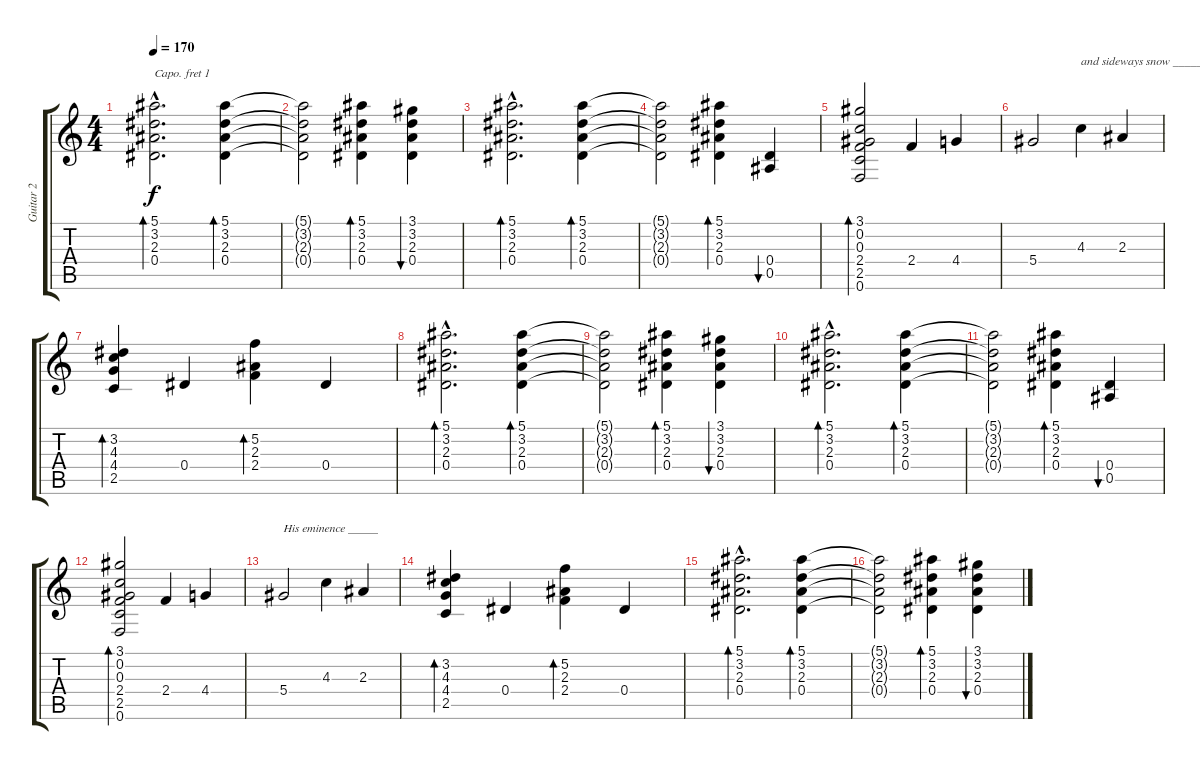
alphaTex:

\track ("Guitar 2" "Guitar 2") {instrument acousticguitarsteel}
\staff {score tabs}
\capo 1
\tuning (E4 B3 G3 D3 A2 E2) {hide}
\ts (4 4)
\tempo 170
\clef g2
\ks c
(5.1{hac} 3.2{hac} 2.3{hac} 0.4{hac}).2{d bd 240 dy f} (5.1 3.2 2.3 0.4).4{bd 240} |
(5.1{t} 3.2{t} 2.3{t} 0.4{t}).2 (5.1 3.2 2.3 0.4).4{bd 240} (3.1 3.2 2.3 0.4).4{bu 240} |
(5.1{hac} 3.2{hac} 2.3{hac} 0.4{hac}).2{d bd 240} (5.1 3.2 2.3 0.4).4{bd 240} |
(5.1{t} 3.2{t} 2.3{t} 0.4{t}).2 (5.1 3.2 2.3 0.4).4{bd 240} (0.4 0.5).4{bu 240} |
(3.1 0.2 0.3 2.4 2.5 0.6).2{bd 240} 2.4.4 4.4.4 |
5.4.2 4.3.4{txt "and sideways snow _____"} 2.3.4 |
(3.2 4.3 4.4 2.5).4{bd 240} 0.4.4 (5.2 2.3 2.4).4{bd 240} 0.4.4 |
(5.1{hac} 3.2{hac} 2.3{hac} 0.4{hac}).2{d bd 240} (5.1 3.2 2.3 0.4).4{bd 240} |
(5.1{t} 3.2{t} 2.3{t} 0.4{t}).2 (5.1 3.2 2.3 0.4).4{bd 240} (3.1 3.2 2.3 0.4).4{bu 240} |
(5.1{hac} 3.2{hac} 2.3{hac} 0.4{hac}).2{d bd 240} (5.1 3.2 2.3 0.4).4{bd 240} |
(5.1{t} 3.2{t} 2.3{t} 0.4{t}).2 (5.1 3.2 2.3 0.4).4{bd 240} (0.4 0.5).4{bu 240} |
(3.1 0.2 0.3 2.4 2.5 0.6).2{bd 240} 2.4.4 4.4.4 |
5.4.2{txt "His eminence _____"} 4.3.4 2.3.4 |
(3.2 4.3 4.4 2.5).4{bd 240} 0.4.4 (5.2 2.3 2.4).4{bd 240} 0.4.4 |
(5.1{hac} 3.2{hac} 2.3{hac} 0.4{hac}).2{d bd 240} (5.1 3.2 2.3 0.4).4{bd 240} |
(5.1{t} 3.2{t} 2.3{t} 0.4{t}).2 (5.1 3.2 2.3 0.4).4{bd 240} (3.1 3.2 2.3 0.4).4{bu 240}
